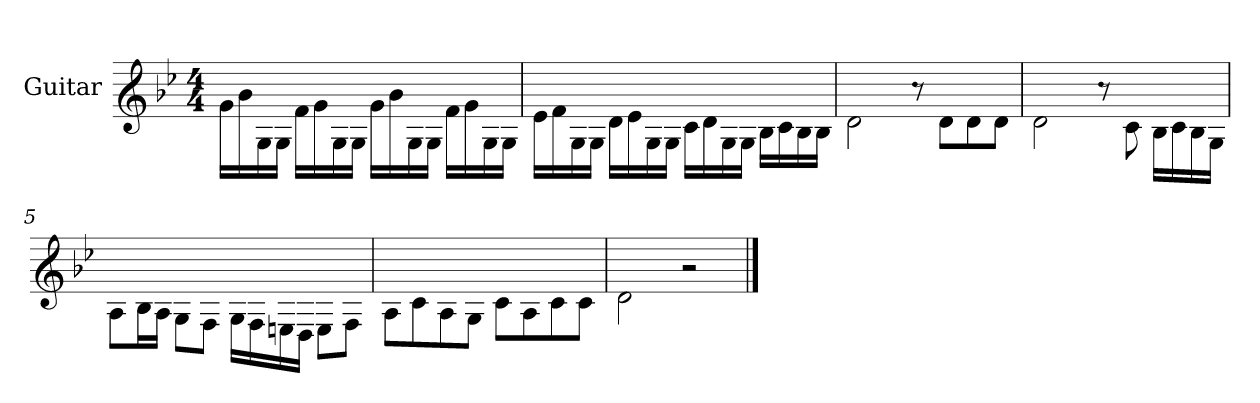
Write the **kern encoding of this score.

**kern
*part1
*staff1
*I"Guitar
*I'Guit.
*stria6
*
*k[b-e-]
*M4/4
=1
16g\LL
16b-\
16G\
16G\JJ
16f\LL
16g\
16G\
16G\JJ
16g\LL
16b-\
16G\
16G\JJ
16f\LL
16g\
16G\
16G\JJ
=2
16e-\LL
16f\
16G\
16G\JJ
16d\LL
16e-\
16G\
16G\JJ
16c\LL
16d\
16G\
16G\JJ
16B-\LL
16c\
16B-\
16B-\JJ
=3
2d\
8r
8d\L
8d\
8d\J
!!LO:LB:g=z
=4
2d\
8r
8c\
16B-\LL
16c\
16B-\
16G\JJ
=5
8A\L
16B-\L
16A\JJ
8G\L
8F\J
16G\LL
16F\
16E\
16D\JJ
8E\L
8F\J
=6
8A\L
8c\
8A\
8G\J
8c\L
8A\
8c\
8c\J
=7
2d\
2r
==
*-
